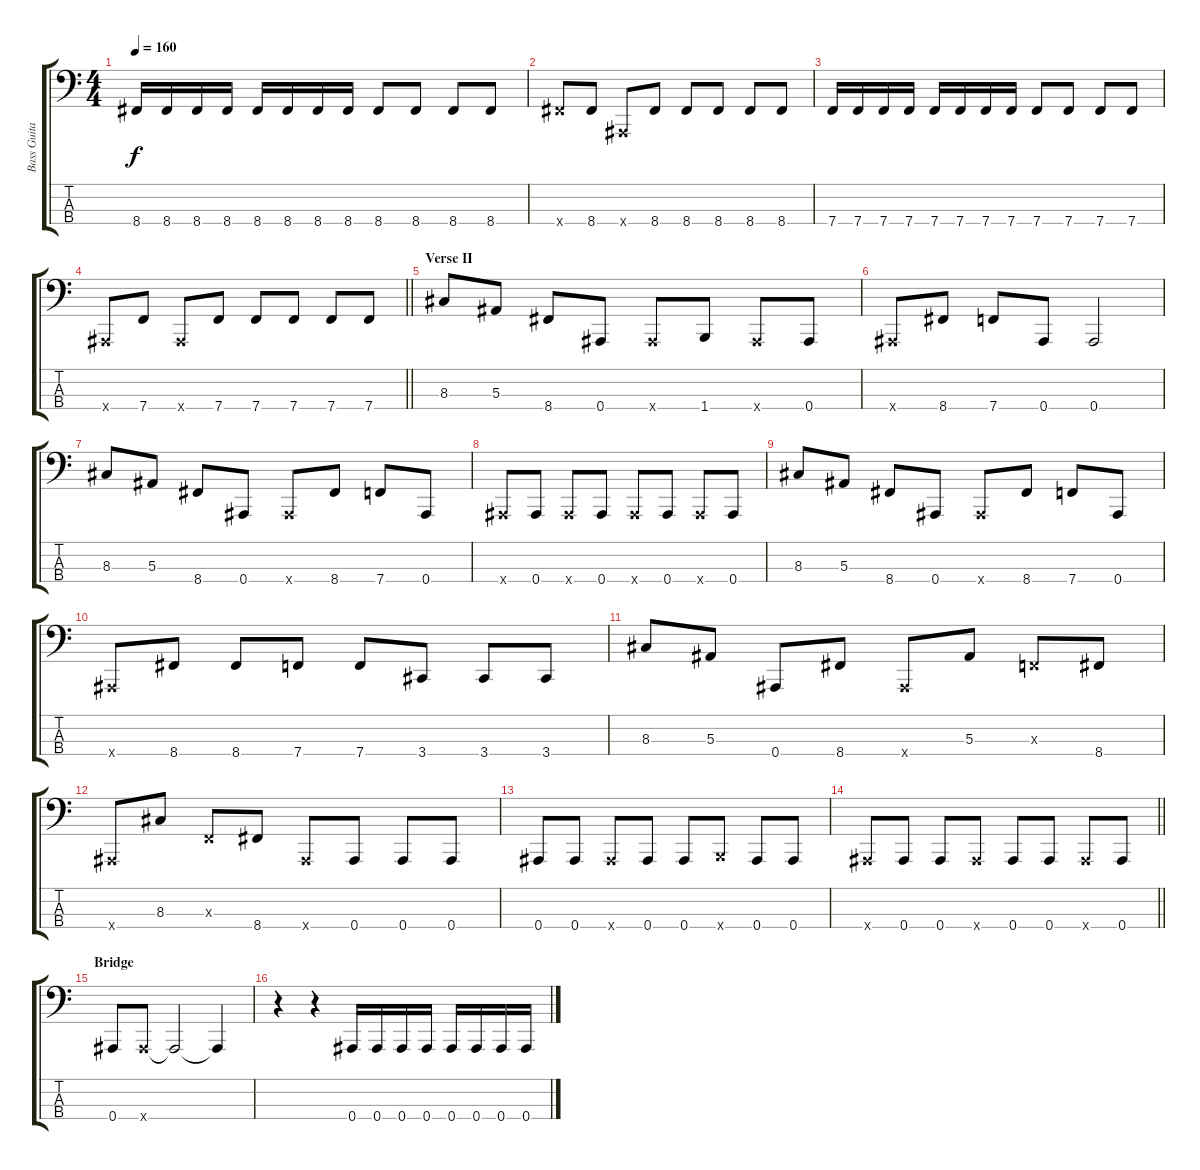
\track ("Bass Guitar" "Bass Guita") {instrument electricbassfinger}
\staff {score tabs}
\tuning (Eb2 Bb1 F1 Bb0) {hide}
\ts (4 4)
\tempo 160
\clef f4
\ks c
8.4.16{dy f} 8.4.16 8.4.16 8.4.16 8.4.16 8.4.16 8.4.16 8.4.16 8.4.8 8.4.8 8.4.8 8.4.8 |
8.4{x}.8 8.4.8 0.4{x}.8 8.4.8 8.4.8 8.4.8 8.4.8 8.4.8 |
7.4.16 7.4.16 7.4.16 7.4.16 7.4.16 7.4.16 7.4.16 7.4.16 7.4.8 7.4.8 7.4.8 7.4.8 |
\barLineRight lightlight
0.4{x}.8 7.4.8 0.4{x}.8 7.4.8 7.4.8 7.4.8 7.4.8 7.4.8 |
\section ("" "Verse II")
8.3.8 5.3.8 8.4.8 0.4.8 0.4{x}.8 1.4.8 0.4{x}.8 0.4.8 |
0.4{x}.8 8.4.8 7.4.8 0.4.8 0.4.2 |
8.3.8 5.3.8 8.4.8 0.4.8 0.4{x}.8 8.4.8 7.4.8 0.4.8 |
0.4{x}.8 0.4.8 0.4{x}.8 0.4.8 0.4{x}.8 0.4.8 0.4{x}.8 0.4.8 |
8.3.8 5.3.8 8.4.8 0.4.8 0.4{x}.8 8.4.8 7.4.8 0.4.8 |
0.4{x}.8 8.4.8 8.4.8 7.4.8 7.4.8 3.4.8 3.4.8 3.4.8 |
8.3.8 5.3.8 0.4.8 8.4.8 0.4{x}.8 5.3.8 0.3{x}.8 8.4.8 |
0.4{x}.8 8.3.8 0.3{x}.8 8.4.8 0.4{x}.8 0.4.8 0.4.8 0.4.8 |
0.4.8 0.4.8 0.4{x}.8 0.4.8 0.4.8 1.4{x}.8 0.4.8 0.4.8 |
\barLineRight lightlight
0.4{x}.8 0.4.8 0.4.8 0.4{x}.8 0.4.8 0.4.8 0.4{x}.8 0.4.8 |
\section ("" "Bridge")
0.4.8 0.4{x}.8 0.4{t}.2 0.4{t}.4 |
r.4 r.4 0.4.16 0.4.16 0.4.16 0.4.16 0.4.16 0.4.16 0.4.16 0.4.16
